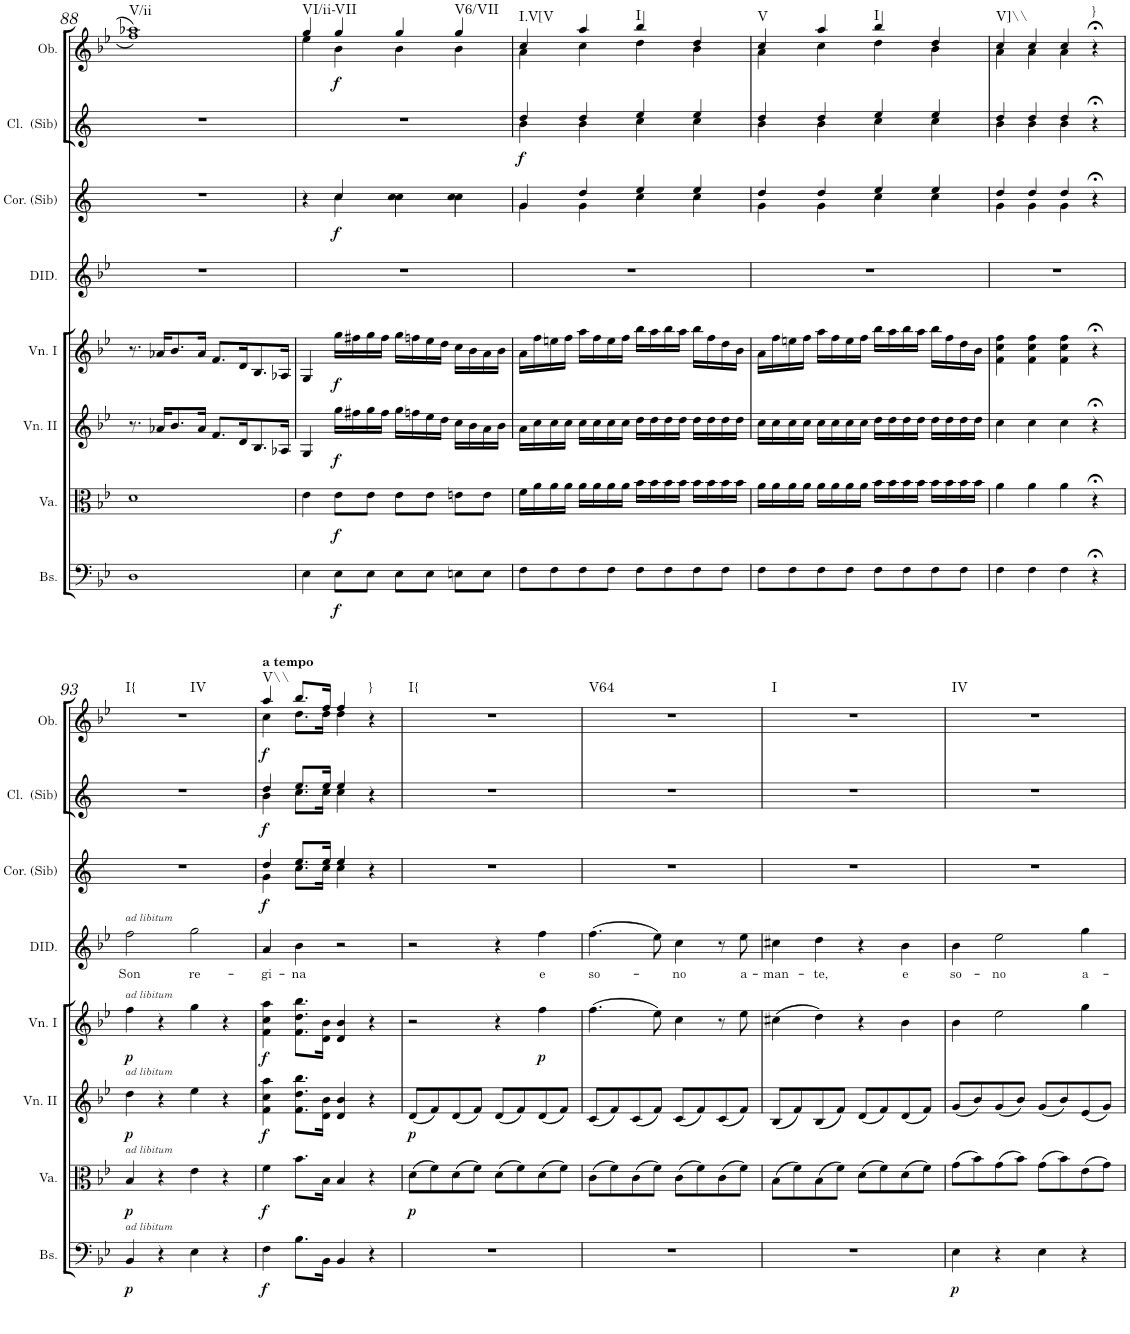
**kern	**dynam	**kern	**dynam	**kern	**dynam	**kern	**dynam	**kern	**text	**kern	**dynam	**kern	**dynam	**kern	**dynam	**harte
*part8	*part8	*part7	*part7	*part6	*part6	*part5	*part5	*part4	*part4	*part3	*part3	*part2	*part2	*part1	*part1	*part1
*staff8	*staff8	*staff7	*staff7	*staff6	*staff6	*staff5	*staff5	*staff4	*staff4	*staff3	*staff3	*staff2	*staff2	*staff1	*staff1	*
*I"Basso	*	*I"Viola	*	*I"Violino II	*	*I"Violino I	*	*I"DIDONE	*	*I"Corni in Sib	*	*I"Clarinetti in Sib	*	*I"Oboi	*	*
*I'Bs.	*	*I'Va.	*	*I'Vn. II	*	*I'Vn. I	*	*I'DID.	*	*I'Cor. (Sib)	*	*I'Cl.  (Sib)	*	*I'Ob.	*	*
!!LO:PB:g=z
*clefF4	*	*clefC3	*	*clefG2	*	*clefG2	*	*clefG2	*	*clefG2	*	*clefG2	*	*clefG2	*	*
*	*	*	*	*	*	*	*	*	*	*Trd1c2	*	*Trd1c2	*	*	*	*
*k[b-e-]	*	*k[b-e-]	*	*k[b-e-]	*	*k[b-e-]	*	*k[b-e-]	*	*k[]	*	*k[]	*	*k[b-e-]	*	*
*B-:	*	*B-:	*	*B-:	*	*B-:	*	*B-:	*	*	*	*	*	*B-:	*	*
*M4/4	*	*M4/4	*	*M4/4	*	*M4/4	*	*M4/4	*	*M4/4	*	*M4/4	*	*M4/4	*	*
=88	=88	=88	=88	=88	=88	=88	=88	=88	=88	=88	=88	=88	=88	=88	=88	=88
*	*	*	*	*	*	*	*	*	*	*	*	*	*	*^	*	*
!	!	!	!	!	!	!	!	!	!	!	!	!	!	!	!	!	!LO:H:kt=V/ii
1D	.	1d	.	8.r	.	8.r	.	1r	.	1r	.	1r	.	1aa-X	1ff	.	N
.	.	.	.	16a-X/KL	.	16a-X/KL	.	.	.	.	.	.	.	.	.	.	.
.	.	.	.	8.b-/	.	8.b-/	.	.	.	.	.	.	.	.	.	.	.
.	.	.	.	16a-/Jk	.	16a-/Jk	.	.	.	.	.	.	.	.	.	.	.
.	.	.	.	8.f/L	.	8.f/L	.	.	.	.	.	.	.	.	.	.	.
.	.	.	.	16d/K	.	16d/K	.	.	.	.	.	.	.	.	.	.	.
.	.	.	.	8.B-/	.	8.B-/	.	.	.	.	.	.	.	.	.	.	.
.	.	.	.	16A-X/Jk	.	16A-X/Jk	.	.	.	.	.	.	.	.	.	.	.
=89	=89	=89	=89	=89	=89	=89	=89	=89	=89	=89	=89	=89	=89	=89	=89	=89	=89
*	*	*	*	*	*	*	*	*	*	*^	*	*	*	*	*	*	*
!	!	!	!	!	!	!	!	!	!	!	!	!	!	!	!	!	!	!LO:H:kt=VI/ii-VII
4E-\	.	4e-\	.	4G/	.	4G/	.	1r	.	4r	4ryy	.	1r	.	4gg/	4ee-\	.	N
!	!LO:DY:b	!	!LO:DY:b	!	!LO:DY:b	!	!LO:DY:b	!	!	!	!	!LO:DY:b	!	!	!	!	!LO:DY:b	!
8E-\L	f	8e-\L	f	16gg\LL	f	16gg\LL	f	.	.	4cc/	4cc\	f	.	.	4gg/	4b-\	f	.
.	.	.	.	16ff#X\	.	16ff#X\	.	.	.	.	.	.	.	.	.	.	.	.
8E-\J	.	8e-\J	.	16gg\	.	16gg\	.	.	.	.	.	.	.	.	.	.	.	.
.	.	.	.	16ff#\JJ	.	16ff#\JJ	.	.	.	.	.	.	.	.	.	.	.	.
8E-\L	.	8e-\L	.	16gg\LL	.	16gg\LL	.	.	.	4cc\	4cc\	.	.	.	4gg/	4b-\	.	.
.	.	.	.	16ffn\	.	16ffn\	.	.	.	.	.	.	.	.	.	.	.	.
8E-\J	.	8e-\J	.	16ee-\	.	16ee-\	.	.	.	.	.	.	.	.	.	.	.	.
.	.	.	.	16dd\JJ	.	16dd\JJ	.	.	.	.	.	.	.	.	.	.	.	.
!	!	!	!	!	!	!	!	!	!	!	!	!	!	!	!	!	!	!LO:H:kt=V6/VII
8En\L	.	8en\L	.	16cc\LL	.	16cc\LL	.	.	.	4cc\	4cc\	.	.	.	4gg/	4b-\	.	N
.	.	.	.	16b-\	.	16b-\	.	.	.	.	.	.	.	.	.	.	.	.
8E\J	.	8e\J	.	16a\	.	16a\	.	.	.	.	.	.	.	.	.	.	.	.
.	.	.	.	16b-\JJ	.	16b-\JJ	.	.	.	.	.	.	.	.	.	.	.	.
=90	=90	=90	=90	=90	=90	=90	=90	=90	=90	=90	=90	=90	=90	=90	=90	=90	=90	=90
*	*	*	*	*	*	*	*	*	*	*	*	*	*^	*	*	*	*	*
!	!	!	!	!	!	!	!	!	!	!	!	!	!	!	!LO:DY:b	!	!	!	!LO:H:kt=I.V[V
8F\L	.	16f\LL	.	16a\LL	.	16a\LL	.	1r	.	4g/	4g\	.	4dd/	4b\	f	4cc/	4a\	.	N
.	.	16a\	.	16cc\	.	16ff\	.	.	.	.	.	.	.	.	.	.	.	.	.
8F\	.	16a\	.	16cc\	.	16een\	.	.	.	.	.	.	.	.	.	.	.	.	.
.	.	16a\JJ	.	16cc\JJ	.	16ff\JJ	.	.	.	.	.	.	.	.	.	.	.	.	.
8F\	.	16a\LL	.	16cc\LL	.	16aa\LL	.	.	.	4dd/	4g\	.	4dd/	4b\	.	4aa/	4cc\	.	.
.	.	16a\	.	16cc\	.	16ff\	.	.	.	.	.	.	.	.	.	.	.	.	.
8F\J	.	16a\	.	16cc\	.	16ee\	.	.	.	.	.	.	.	.	.	.	.	.	.
.	.	16a\JJ	.	16cc\JJ	.	16ff\JJ	.	.	.	.	.	.	.	.	.	.	.	.	.
!	!	!	!	!	!	!	!	!	!	!	!	!	!	!	!	!	!	!	!LO:H:kt=I
8F\L	.	16b-\LL	.	16dd\LL	.	16bb-\LL	.	.	.	4ee/	4cc\	.	4ee/	4cc\	.	4bb-/	4dd\	.	N
.	.	16b-\	.	16dd\	.	16aa\	.	.	.	.	.	.	.	.	.	.	.	.	.
8F\	.	16b-\	.	16dd\	.	16bb-\	.	.	.	.	.	.	.	.	.	.	.	.	.
.	.	16b-\JJ	.	16dd\JJ	.	16aa\JJ	.	.	.	.	.	.	.	.	.	.	.	.	.
8F\	.	16b-\LL	.	16dd\LL	.	16bb-\LL	.	.	.	4ee/	4cc\	.	4ee/	4cc\	.	4dd/	4b-\	.	.
.	.	16b-\	.	16dd\	.	16ff\	.	.	.	.	.	.	.	.	.	.	.	.	.
8F\J	.	16b-\	.	16dd\	.	16dd\	.	.	.	.	.	.	.	.	.	.	.	.	.
.	.	16b-\JJ	.	16dd\JJ	.	16b-\JJ	.	.	.	.	.	.	.	.	.	.	.	.	.
=91	=91	=91	=91	=91	=91	=91	=91	=91	=91	=91	=91	=91	=91	=91	=91	=91	=91	=91	=91
!	!	!	!	!	!	!	!	!	!	!	!	!	!	!	!	!	!	!	!LO:H:kt=V
8F\L	.	16a\LL	.	16cc\LL	.	16a\LL	.	1r	.	4dd/	4g\	.	4dd/	4b\	.	4cc/	4a\	.	N
.	.	16a\	.	16cc\	.	16ff\	.	.	.	.	.	.	.	.	.	.	.	.	.
8F\	.	16a\	.	16cc\	.	16een\	.	.	.	.	.	.	.	.	.	.	.	.	.
.	.	16a\JJ	.	16cc\JJ	.	16ff\JJ	.	.	.	.	.	.	.	.	.	.	.	.	.
8F\	.	16a\LL	.	16cc\LL	.	16aa\LL	.	.	.	4dd/	4g\	.	4dd/	4b\	.	4aa/	4cc\	.	.
.	.	16a\	.	16cc\	.	16ff\	.	.	.	.	.	.	.	.	.	.	.	.	.
8F\J	.	16a\	.	16cc\	.	16ee\	.	.	.	.	.	.	.	.	.	.	.	.	.
.	.	16a\JJ	.	16cc\JJ	.	16ff\JJ	.	.	.	.	.	.	.	.	.	.	.	.	.
!	!	!	!	!	!	!	!	!	!	!	!	!	!	!	!	!	!	!	!LO:H:kt=I
8F\L	.	16b-\LL	.	16dd\LL	.	16bb-\LL	.	.	.	4ee/	4cc\	.	4ee/	4cc\	.	4bb-/	4dd\	.	N
.	.	16b-\	.	16dd\	.	16aa\	.	.	.	.	.	.	.	.	.	.	.	.	.
8F\	.	16b-\	.	16dd\	.	16bb-\	.	.	.	.	.	.	.	.	.	.	.	.	.
.	.	16b-\JJ	.	16dd\JJ	.	16aa\JJ	.	.	.	.	.	.	.	.	.	.	.	.	.
8F\	.	16b-\LL	.	16dd\LL	.	16bb-\LL	.	.	.	4ee/	4cc\	.	4ee/	4cc\	.	4dd/	4b-\	.	.
.	.	16b-\	.	16dd\	.	16ff\	.	.	.	.	.	.	.	.	.	.	.	.	.
8F\J	.	16b-\	.	16dd\	.	16dd\	.	.	.	.	.	.	.	.	.	.	.	.	.
.	.	16b-\JJ	.	16dd\JJ	.	16b-\JJ	.	.	.	.	.	.	.	.	.	.	.	.	.
=92	=92	=92	=92	=92	=92	=92	=92	=92	=92	=92	=92	=92	=92	=92	=92	=92	=92	=92	=92
!	!	!	!	!	!	!	!	!	!	!	!	!	!	!	!	!	!	!	!LO:H:kt=V]\\
4F\	.	4a\	.	4cc\	.	4f\ 4cc\ 4ff\	.	1r	.	4dd/	4g\	.	4dd/	4b\	.	4cc/	4a\	.	N
4F\	.	4a\	.	4cc\	.	4f\ 4cc\ 4ff\	.	.	.	4dd/	4g\	.	4dd/	4b\	.	4cc/	4a\	.	.
4F\	.	4a\	.	4cc\	.	4f\ 4cc\ 4ff\	.	.	.	4dd/	4g\	.	4dd/	4b\	.	4cc/	4a\	.	.
!	!	!	!	!	!	!	!	!	!	!	!	!	!	!	!	!	!	!	!LO:H:kt=}
4r;<	.	4r;<	.	4r;<	.	4r;<	.	.	.	4r;<	4ryy	.	4r;<	4ryy	.	4r;<	4ryy	.	N
!!LO:LB:g=z
=93	=93	=93	=93	=93	=93	=93	=93	=93	=93	=93	=93	=93	=93	=93	=93	=93	=93	=93	=93
!	!	!	!	!	!	!	!	!LO:TX:a:i:t=ad libitum	!	!	!	!	!	!	!	!	!	!	!
!	!	!	!	!	!	!LO:TX:a:i:t=ad libitum	!	!	!	!	!	!	!	!	!	!	!	!	!
!	!	!	!	!LO:TX:a:i:t=ad libitum	!	!	!	!	!	!	!	!	!	!	!	!	!	!	!
!	!	!LO:TX:a:i:t=ad libitum	!	!	!	!	!	!	!	!	!	!	!	!	!	!	!	!	!
!LO:TX:a:i:t=ad libitum	!	!	!	!	!	!	!	!	!	!	!	!	!	!	!	!	!	!	!
!	!LO:DY:b	!	!LO:DY:b	!	!LO:DY:b	!	!LO:DY:b	!	!LO:LY:b	!	!	!	!	!	!	!	!	!	!LO:H:n=1:kt=I{
!	!	!	!	!	!	!	!	!	!	!	!	!	!	!	!	!	!	!	!LO:H:n=2:kt=IV
*	*	*	*	*	*	*	*	*	*	*v	*v	*	*	*	*	*v	*v	*	*
*	*	*	*	*	*	*	*	*	*	*	*	*v	*v	*	*	*	*
4BB-/	p	4B-/	p	4dd\	p	4ff\	p	2ff\	Son	1r	.	1r	.	1r	.	N N
4r	.	4r	.	4r	.	4r	.	.	.	.	.	.	.	.	.	.
!	!	!	!	!	!	!	!	!	!LO:LY:b	!	!	!	!	!	!	!
4E-\	.	4e-\	.	4ee-\	.	4gg\	.	2gg\	re-	.	.	.	.	.	.	.
4r	.	4r	.	4r	.	4r	.	.	.	.	.	.	.	.	.	.
=94	=94	=94	=94	=94	=94	=94	=94	=94	=94	=94	=94	=94	=94	=94	=94	=94
!	!	!	!	!	!	!	!	!	!	!	!	!	!	!LO:TX:a:B:t=a tempo	!	!
!	!LO:DY:b	!	!LO:DY:b	!	!LO:DY:b	!	!LO:DY:b	!	!LO:LY:b	!	!LO:DY:b	!	!LO:DY:b	!	!LO:DY:b	!LO:H:kt=V\\
*	*	*	*	*	*	*	*	*	*	*^	*	*^	*	*^	*	*
4F\	f	4f\	f	4f\ 4cc\ 4aa\	f	4f\ 4cc\ 4aa\	f	4a/	-gi-	4dd/	4g\	f	4dd/	4b\	f	4aa/	4cc\	f	N
!	!	!	!	!	!	!	!	!	!LO:LY:b	!	!	!	!	!	!	!	!	!	!
8.B-\L	.	8.b-\L	.	8.f\ 8.dd\ 8.bb-\L	.	8.f\ 8.dd\ 8.bb-\L	.	4b-\	-na	8.ee/L	8.cc\L	.	8.ee/L	8.cc\L	.	8.bb-/L	8.dd\L	.	.
16BB-\Jk	.	16B-\Jk	.	16d\ 16b-\Jk	.	16d\ 16b-\Jk	.	.	.	16ee/Jk	16cc\Jk	.	16ee/Jk	16cc\Jk	.	16ff/Jk	16dd\Jk	.	.
4BB-/	.	4B-/	.	4d/ 4b-/	.	4d/ 4b-/	.	2r	.	4ee/	4cc\	.	4ee/	4cc\	.	4ff/	4dd\	.	.
!	!	!	!	!	!	!	!	!	!	!	!	!	!	!	!	!	!	!	!LO:H:kt=}
4r	.	4r	.	4r	.	4r	.	.	.	4r	4ryy	.	4r	4ryy	.	4r	4ryy	.	N
=95	=95	=95	=95	=95	=95	=95	=95	=95	=95	=95	=95	=95	=95	=95	=95	=95	=95	=95	=95
!	!	!	!LO:DY:b	!	!LO:DY:b	!	!	!	!	!	!	!	!	!	!	!	!	!	!LO:H:kt=I{
*	*	*	*	*	*	*	*	*	*	*v	*v	*	*	*	*	*v	*v	*	*
*	*	*	*	*	*	*	*	*	*	*	*	*v	*v	*	*	*	*
1r	.	(>8d\L	p	(<8d/L	p	2r	.	2r	.	1r	.	1r	.	1r	.	N
.	.	8f\)	.	8f/)	.	.	.	.	.	.	.	.	.	.	.	.
.	.	(>8d\	.	(<8d/	.	.	.	.	.	.	.	.	.	.	.	.
.	.	8f\J)	.	8f/J)	.	.	.	.	.	.	.	.	.	.	.	.
.	.	(>8d\L	.	(<8d/L	.	4r	.	4r	.	.	.	.	.	.	.	.
.	.	8f\)	.	8f/)	.	.	.	.	.	.	.	.	.	.	.	.
!	!	!	!	!	!	!	!LO:DY:b	!	!LO:LY:b	!	!	!	!	!	!	!
.	.	(>8d\	.	(<8d/	.	4ff\	p	4ff\	e	.	.	.	.	.	.	.
.	.	8f\J)	.	8f/J)	.	.	.	.	.	.	.	.	.	.	.	.
=96	=96	=96	=96	=96	=96	=96	=96	=96	=96	=96	=96	=96	=96	=96	=96	=96
!	!	!	!	!	!	!	!	!	!LO:LY:b	!	!	!	!	!	!	!LO:H:kt=V64
1r	.	(>8c\L	.	(<8c/L	.	(>4.ff\	.	(>4.ff\	so-	1r	.	1r	.	1r	.	N
.	.	8f\)	.	8f/)	.	.	.	.	.	.	.	.	.	.	.	.
.	.	(>8c\	.	(<8c/	.	.	.	.	.	.	.	.	.	.	.	.
.	.	8f\J)	.	8f/J)	.	8ee-\)	.	8ee-\)	.	.	.	.	.	.	.	.
!	!	!	!	!	!	!	!	!	!LO:LY:b	!	!	!	!	!	!	!
.	.	(>8c\L	.	(<8c/L	.	4cc\	.	4cc\	-no	.	.	.	.	.	.	.
.	.	8f\)	.	8f/)	.	.	.	.	.	.	.	.	.	.	.	.
.	.	(>8c\	.	(<8c/	.	8r	.	8r	.	.	.	.	.	.	.	.
!	!	!	!	!	!	!	!	!	!LO:LY:b	!	!	!	!	!	!	!
.	.	8f\J)	.	8f/J)	.	8ee-\	.	8ee-\	a-	.	.	.	.	.	.	.
=97	=97	=97	=97	=97	=97	=97	=97	=97	=97	=97	=97	=97	=97	=97	=97	=97
!	!	!	!	!	!	!	!	!	!LO:LY:b	!	!	!	!	!	!	!LO:H:kt=I
1r	.	(>8B-\L	.	(<8B-/L	.	(>4cc#X\	.	4cc#X\	-man-	1r	.	1r	.	1r	.	N
.	.	8f\)	.	8f/)	.	.	.	.	.	.	.	.	.	.	.	.
!	!	!	!	!	!	!	!	!	!LO:LY:b	!	!	!	!	!	!	!
.	.	(>8B-\	.	(<8B-/	.	4dd\)	.	4dd\	-te,	.	.	.	.	.	.	.
.	.	8f\J)	.	8f/J)	.	.	.	.	.	.	.	.	.	.	.	.
.	.	(>8d\L	.	(<8d/L	.	4r	.	4r	.	.	.	.	.	.	.	.
.	.	8f\)	.	8f/)	.	.	.	.	.	.	.	.	.	.	.	.
!	!	!	!	!	!	!	!	!	!LO:LY:b	!	!	!	!	!	!	!
.	.	(>8d\	.	(<8d/	.	4b-\	.	4b-\	e	.	.	.	.	.	.	.
.	.	8f\J)	.	8f/J)	.	.	.	.	.	.	.	.	.	.	.	.
=98	=98	=98	=98	=98	=98	=98	=98	=98	=98	=98	=98	=98	=98	=98	=98	=98
!	!LO:DY:b	!	!	!	!	!	!	!	!LO:LY:b	!	!	!	!	!	!	!LO:H:kt=IV
4E-\	p	(>8g\L	.	(<8g/L	.	4b-\	.	4b-\	so-	1r	.	1r	.	1r	.	N
.	.	8b-\)	.	8b-/)	.	.	.	.	.	.	.	.	.	.	.	.
!	!	!	!	!	!	!	!	!	!LO:LY:b	!	!	!	!	!	!	!
4r	.	(>8g\	.	(<8g/	.	2ee-\	.	2ee-\	-no	.	.	.	.	.	.	.
.	.	8b-\J)	.	8b-/J)	.	.	.	.	.	.	.	.	.	.	.	.
4E-\	.	(>8g\L	.	(<8g/L	.	.	.	.	.	.	.	.	.	.	.	.
.	.	8b-\)	.	8b-/)	.	.	.	.	.	.	.	.	.	.	.	.
!	!	!	!	!	!	!	!	!	!LO:LY:b	!	!	!	!	!	!	!
4r	.	(>8e-\	.	(<8e-/	.	4gg\	.	4gg\	a-	.	.	.	.	.	.	.
.	.	8g\J)	.	8g/J)	.	.	.	.	.	.	.	.	.	.	.	.
=	=	=	=	=	=	=	=	=	=	=	=	=	=	=	=	=
*-	*-	*-	*-	*-	*-	*-	*-	*-	*-	*-	*-	*-	*-	*-	*-	*-
